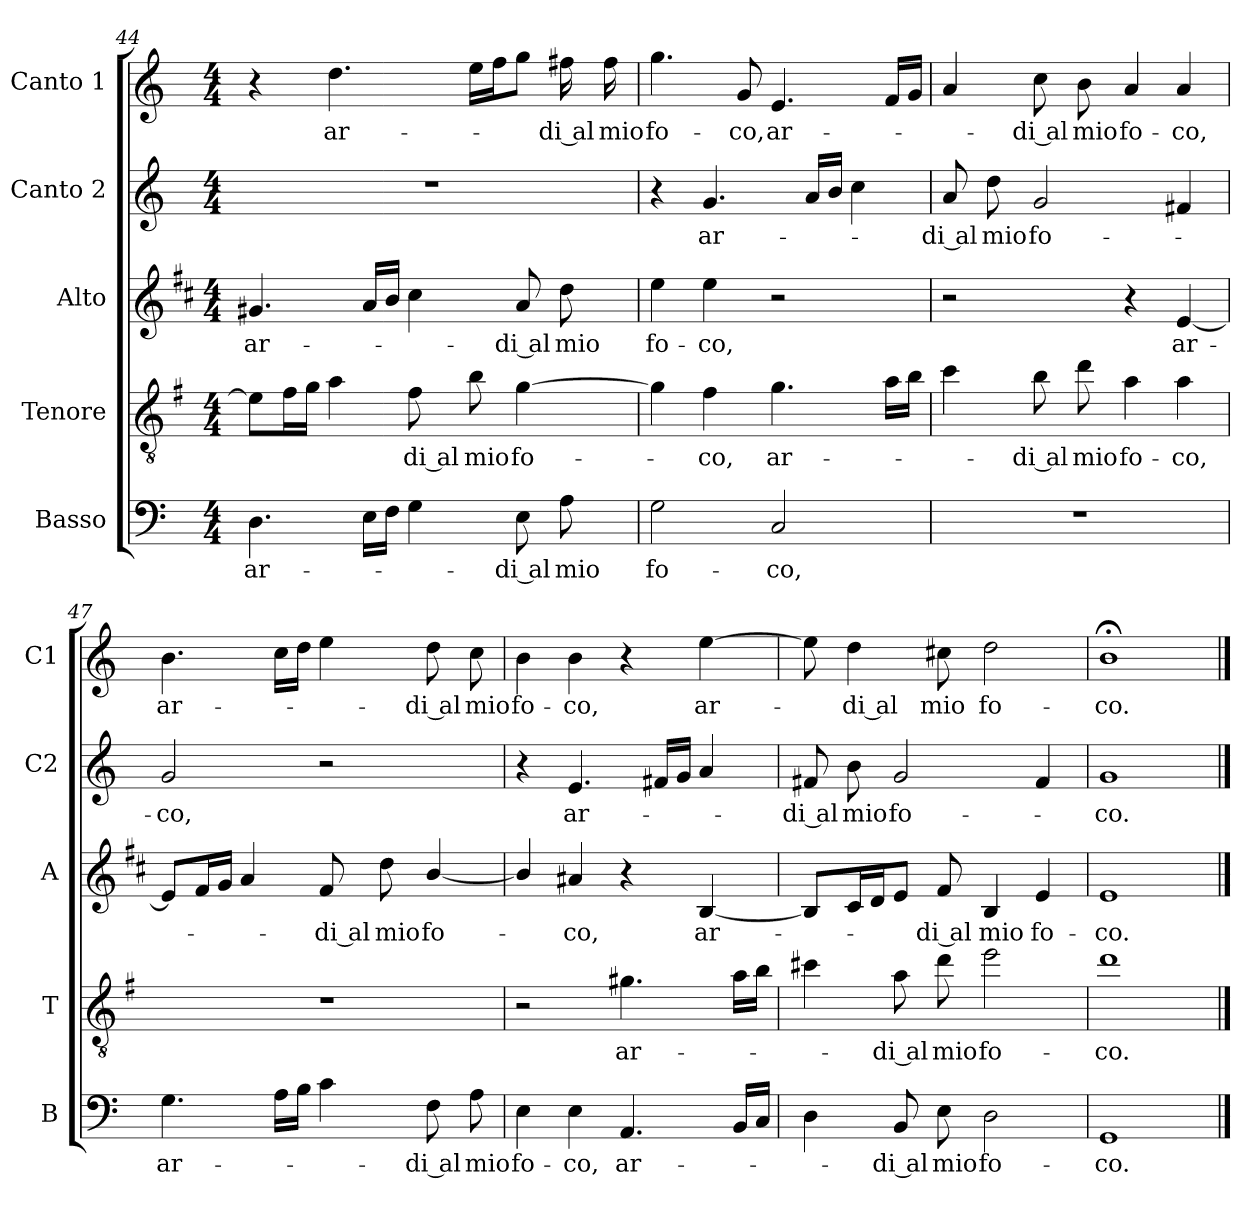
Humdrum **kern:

**kern	**text	**kern	**text	**kern	**text	**kern	**text	**kern	**text
*part5	*part5	*part4	*part4	*part3	*part3	*part2	*part2	*part1	*part1
*staff5	*staff5	*staff4	*staff4	*staff3	*staff3	*staff2	*staff2	*staff1	*staff1
*I"Basso	*	*I"Tenore	*	*I"Alto	*	*I"Canto 2	*	*I"Canto 1	*
*I'B	*	*I'T	*	*I'A	*	*I'C2	*	*I'C1	*
*clefF4	*	*clefGv2	*	*clefG2	*	*clefG2	*	*clefG2	*
*	*	*ITrd4c7	*	*ITrd1c2	*	*	*	*	*
*k[]	*	*k[]	*	*k[]	*	*k[]	*	*k[]	*
*C:	*	*C:	*	*C:	*	*C:	*	*C:	*
*M4/4	*	*M4/4	*	*M4/4	*	*M4/4	*	*M4/4	*
=44	=44	=44	=44	=44	=44	=44	=44	=44	=44
!	!LO:LY:b	!	!	!	!LO:LY:b	!	!	!	!
4.D\	ar-	8A\L]	.	4.f#X/	ar-	1r	.	4r	.
.	.	16B\L	.	.	.	.	.	.	.
.	.	16c\JJ	.	.	.	.	.	.	.
!	!	!	!	!	!	!	!	!	!LO:LY:b
.	.	4d\	.	.	.	.	.	4.dd\	ar-
16E\LL	.	.	.	16g/LL	.	.	.	.	.
16F\JJ	.	.	.	16a/JJ	.	.	.	.	.
!	!	!	!LO:LY:b	!	!	!	!	!	!
4G\	.	8B\	-di al	4b\	.	.	.	.	.
!	!	!	!LO:LY:b	!	!	!	!	!	!
.	.	8e\	mio	.	.	.	.	16ee\LL	.
.	.	.	.	.	.	.	.	16ff\J	.
!	!LO:LY:b	!	!LO:LY:b	!	!LO:LY:b	!	!	!	!
8E\	-di al	[4c\	fo-	8g/	-di al	.	.	8gg\J	.
!	!LO:LY:b	!	!	!	!LO:LY:b	!	!	!	!LO:LY:b
8A\	mio	.	.	8cc\	mio	.	.	16ff#X\	-di al
!	!	!	!	!	!	!	!	!	!LO:LY:b
.	.	.	.	.	.	.	.	16ff#\	mio
=45	=45	=45	=45	=45	=45	=45	=45	=45	=45
!	!LO:LY:b	!	!	!	!LO:LY:b	!	!	!	!LO:LY:b
2G\	fo-	4c\]	.	4dd\	fo-	4r	.	4.gg\	fo-
!	!	!	!LO:LY:b	!	!LO:LY:b	!	!LO:LY:b	!	!
.	.	4B\	-co,	4dd\	-co,	4.g/	ar-	.	.
!	!	!	!	!	!	!	!	!	!LO:LY:b
.	.	.	.	.	.	.	.	8g/	-co,
!	!LO:LY:b	!	!LO:LY:b	!	!	!	!	!	!LO:LY:b
2C/	-co,	4.c\	ar-	2r	.	.	.	4.e/	ar-
.	.	.	.	.	.	16a/LL	.	.	.
.	.	.	.	.	.	16b/JJ	.	.	.
.	.	.	.	.	.	4cc\	.	.	.
.	.	16d\LL	.	.	.	.	.	16f/LL	.
.	.	16e\JJ	.	.	.	.	.	16g/JJ	.
!!LO:LB:g=z
=46	=46	=46	=46	=46	=46	=46	=46	=46	=46
!	!	!	!	!	!	!	!LO:LY:b	!	!
1r	.	4f\	.	2r	.	8a/	-di al	4a/	.
!	!	!	!	!	!	!	!LO:LY:b	!	!
.	.	.	.	.	.	8dd\	mio	.	.
!	!	!	!LO:LY:b	!	!	!	!LO:LY:b	!	!LO:LY:b
.	.	8e\	-di al	.	.	2g/	fo-	8cc\	-di al
!	!	!	!LO:LY:b	!	!	!	!	!	!LO:LY:b
.	.	8g\	mio	.	.	.	.	8b\	mio
!	!	!	!LO:LY:b	!	!	!	!	!	!LO:LY:b
.	.	4d\	fo-	4r	.	.	.	4a/	fo-
!	!	!	!LO:LY:b	!	!LO:LY:b	!	!	!	!LO:LY:b
.	.	4d\	-co,	[4d/	ar-	4f#X/	.	4a/	-co,
=47	=47	=47	=47	=47	=47	=47	=47	=47	=47
!	!LO:LY:b	!	!	!	!	!	!LO:LY:b	!	!LO:LY:b
4.G\	ar-	1r	.	8d/L]	.	2g/	-co,	4.b\	ar-
.	.	.	.	16e/L	.	.	.	.	.
.	.	.	.	16f/JJ	.	.	.	.	.
.	.	.	.	4g/	.	.	.	.	.
16A\LL	.	.	.	.	.	.	.	16cc\LL	.
16B\JJ	.	.	.	.	.	.	.	16dd\JJ	.
!	!	!	!	!	!LO:LY:b	!	!	!	!
4c\	.	.	.	8e/	-di al	2r	.	4ee\	.
!	!	!	!	!	!LO:LY:b	!	!	!	!
.	.	.	.	8cc\	mio	.	.	.	.
!	!LO:LY:b	!	!	!	!LO:LY:b	!	!	!	!LO:LY:b
8F\	-di al	.	.	[4a/	fo-	.	.	8dd\	-di al
!	!LO:LY:b	!	!	!	!	!	!	!	!LO:LY:b
8A\	mio	.	.	.	.	.	.	8cc\	mio
=48	=48	=48	=48	=48	=48	=48	=48	=48	=48
!	!LO:LY:b	!	!	!	!	!	!	!	!LO:LY:b
4E\	fo-	2r	.	4a/]	.	4r	.	4b\	fo-
!	!LO:LY:b	!	!	!	!LO:LY:b	!	!LO:LY:b	!	!LO:LY:b
4E\	-co,	.	.	4g#X/	-co,	4.e/	ar-	4b\	-co,
!	!LO:LY:b	!	!LO:LY:b	!	!	!	!	!	!
4.AA/	ar-	4.c#X\	ar-	4r	.	.	.	4r	.
.	.	.	.	.	.	16f#X/LL	.	.	.
.	.	.	.	.	.	16g/JJ	.	.	.
!	!	!	!	!	!LO:LY:b	!	!	!	!LO:LY:b
.	.	.	.	[4A/	ar-	4a/	.	[4ee\	ar-
16BB/LL	.	16d\LL	.	.	.	.	.	.	.
16C/JJ	.	16e\JJ	.	.	.	.	.	.	.
=49	=49	=49	=49	=49	=49	=49	=49	=49	=49
!	!	!	!	!	!	!	!LO:LY:b	!	!
4D\	.	4f#X\	.	8A/L]	.	8f#X/	-di al	8ee\]	.
!	!	!	!	!	!	!	!LO:LY:b	!	!LO:LY:b
.	.	.	.	16B/L	.	8b\	mio	4dd\	-di al
.	.	.	.	16c/J	.	.	.	.	.
!	!LO:LY:b	!	!LO:LY:b	!	!	!	!LO:LY:b	!	!
8BB/	-di al	8d\	-di al	8d/J	.	2g/	fo-	.	.
!	!LO:LY:b	!	!LO:LY:b	!	!LO:LY:b	!	!	!	!LO:LY:b
8E\	mio	8g\	mio	8e/	-di al	.	.	8cc#X\	mio
!	!LO:LY:b	!	!LO:LY:b	!	!LO:LY:b	!	!	!	!LO:LY:b
2D\	fo-	2a\	fo-	4A/	mio	.	.	2dd\	fo-
!	!	!	!	!	!LO:LY:b	!	!	!	!
.	.	.	.	4d/	fo-	4f#/	.	.	.
=50	=50	=50	=50	=50	=50	=50	=50	=50	=50
!	!LO:LY:b	!	!LO:LY:b	!	!LO:LY:b	!	!LO:LY:b	!	!LO:LY:b
1GG	-co.	1g	-co.	1d	-co.	1g	-co.	1b;<	-co.
==	==	==	==	==	==	==	==	==	==
*-	*-	*-	*-	*-	*-	*-	*-	*-	*-
